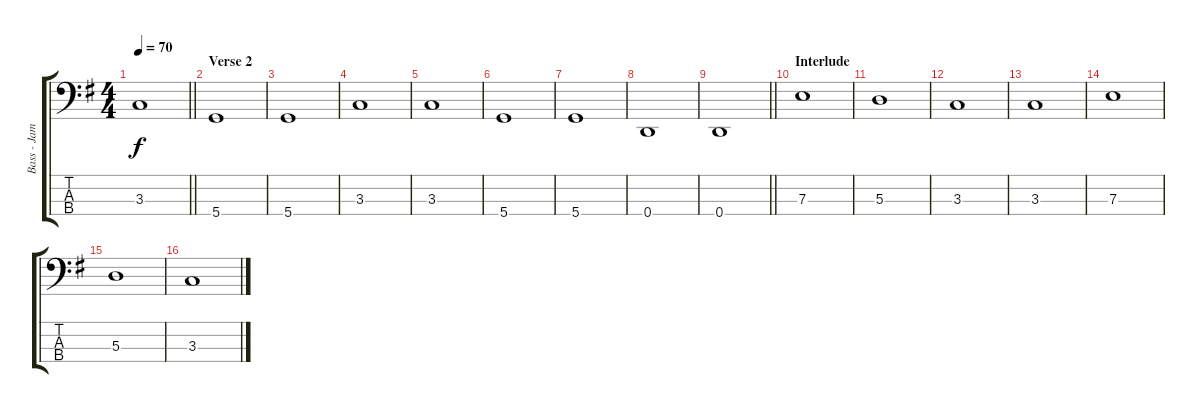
\track ("Bass - James Johnston" "Bass - Jam") {instrument electricbassfinger}
\staff {score tabs}
\tuning (G2 D2 A1 D1) {hide}
\ts (4 4)
\tempo 70
\clef f4
\barLineRight lightlight
\ks g
3.3.1{dy f} |
\section ("" "Verse 2")
5.4.1 |
5.4.1 |
3.3.1 |
3.3.1 |
5.4.1 |
5.4.1 |
0.4.1 |
\barLineRight lightlight
0.4.1 |
\section ("" "Interlude")
7.3.1 |
5.3.1 |
3.3.1 |
3.3.1 |
7.3.1 |
5.3.1 |
3.3.1
